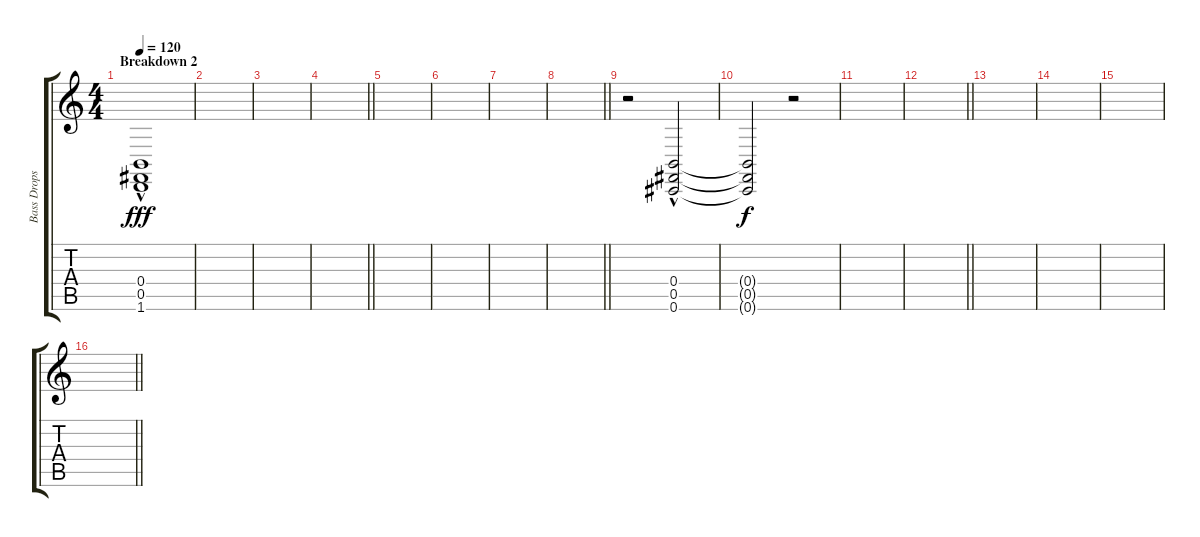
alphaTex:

\track ("Bass Drops" "Bass Drops") {instrument melodictom}
\staff {score tabs}
\tuning (Db4 Ab3 E3 B2 Gb2 Db2) {hide}
\ts (4 4)
\section ("" "Breakdown 2")
\tempo 120
\clef g2
\ks c
(0.4{hac} 0.5{hac} 1.6{hac}).1{dy fff} |
|
|
\barLineRight lightlight
|
\section ("" "")
|
|
|
\barLineRight lightlight
|
\section ("" "")
r.2 (0.4{hac} 0.5{hac} 0.6{hac}).2 |
(0.4{t} 0.5{t} 0.6{t}).2{dy f} r.2 |
|
\barLineRight lightlight
|
\section ("" "")
|
|
|
\barLineRight lightlight
